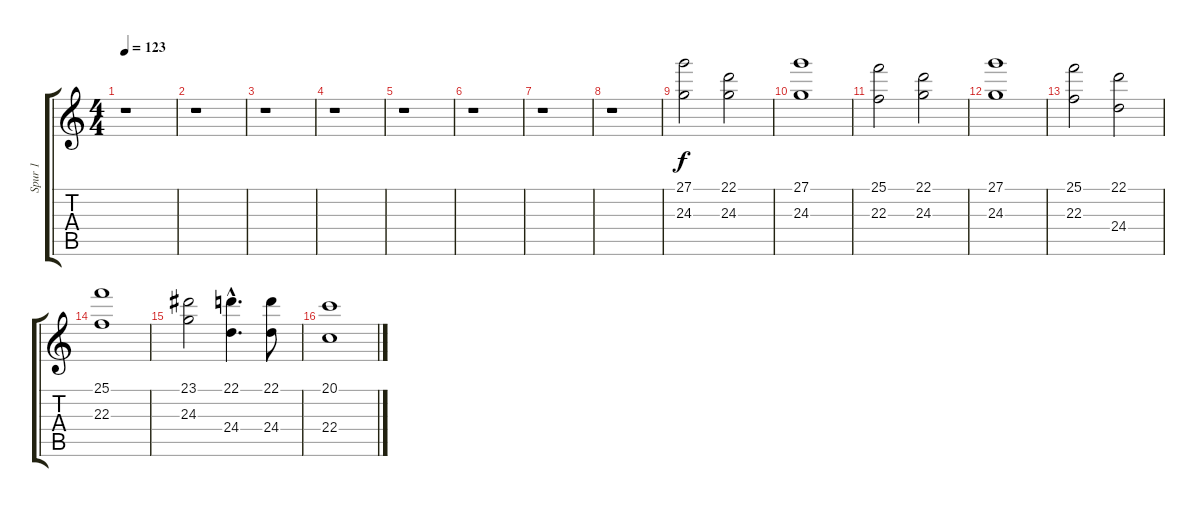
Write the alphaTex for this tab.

\track ("Spur 1" "Spur 1") {instrument fx1rain}
\staff {score tabs}
\tuning (E4 B3 G3 D3 A2 E2) {hide}
\ts (4 4)
\tempo 123
\clef g2
\ks c
r.1{dy f} |
r.1 |
r.1 |
r.1 |
r.1 |
r.1 |
r.1 |
r.1 |
(27.1 24.3).2 (22.1 24.3).2 |
(27.1 24.3).1 |
(25.1 22.3).2 (22.1 24.3).2 |
(27.1 24.3).1 |
(25.1 22.3).2 (22.1 24.4).2 |
(25.1 22.3).1 |
(23.1 24.3).2 (22.1{hac} 24.4{hac}).4{d} (22.1 24.4).8 |
(20.1 22.4).1
